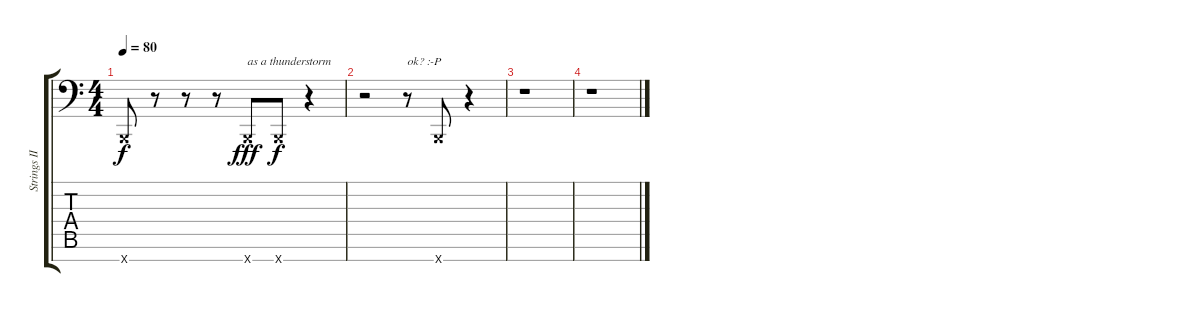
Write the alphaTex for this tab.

\track ("Strings II" "Strings II") {instrument stringensemble2}
\staff {score tabs}
\tuning (E4 B3 G3 D3 A2 E2 B-1) {hide}
\ts (4 4)
\tempo 80
\clef f4
\ks c
0.7{x}.8{dy f instrument gunshot} r.8 r.8 r.8 0.7{x}.8{txt "as a thunderstorm" dy fff} 0.7{x}.8{dy f} r.4 |
r.2{instrument gunshot} r.8{txt "ok? :-P"} 0.7{x}.8 r.4 |
r.1{instrument gunshot} |
r.1
